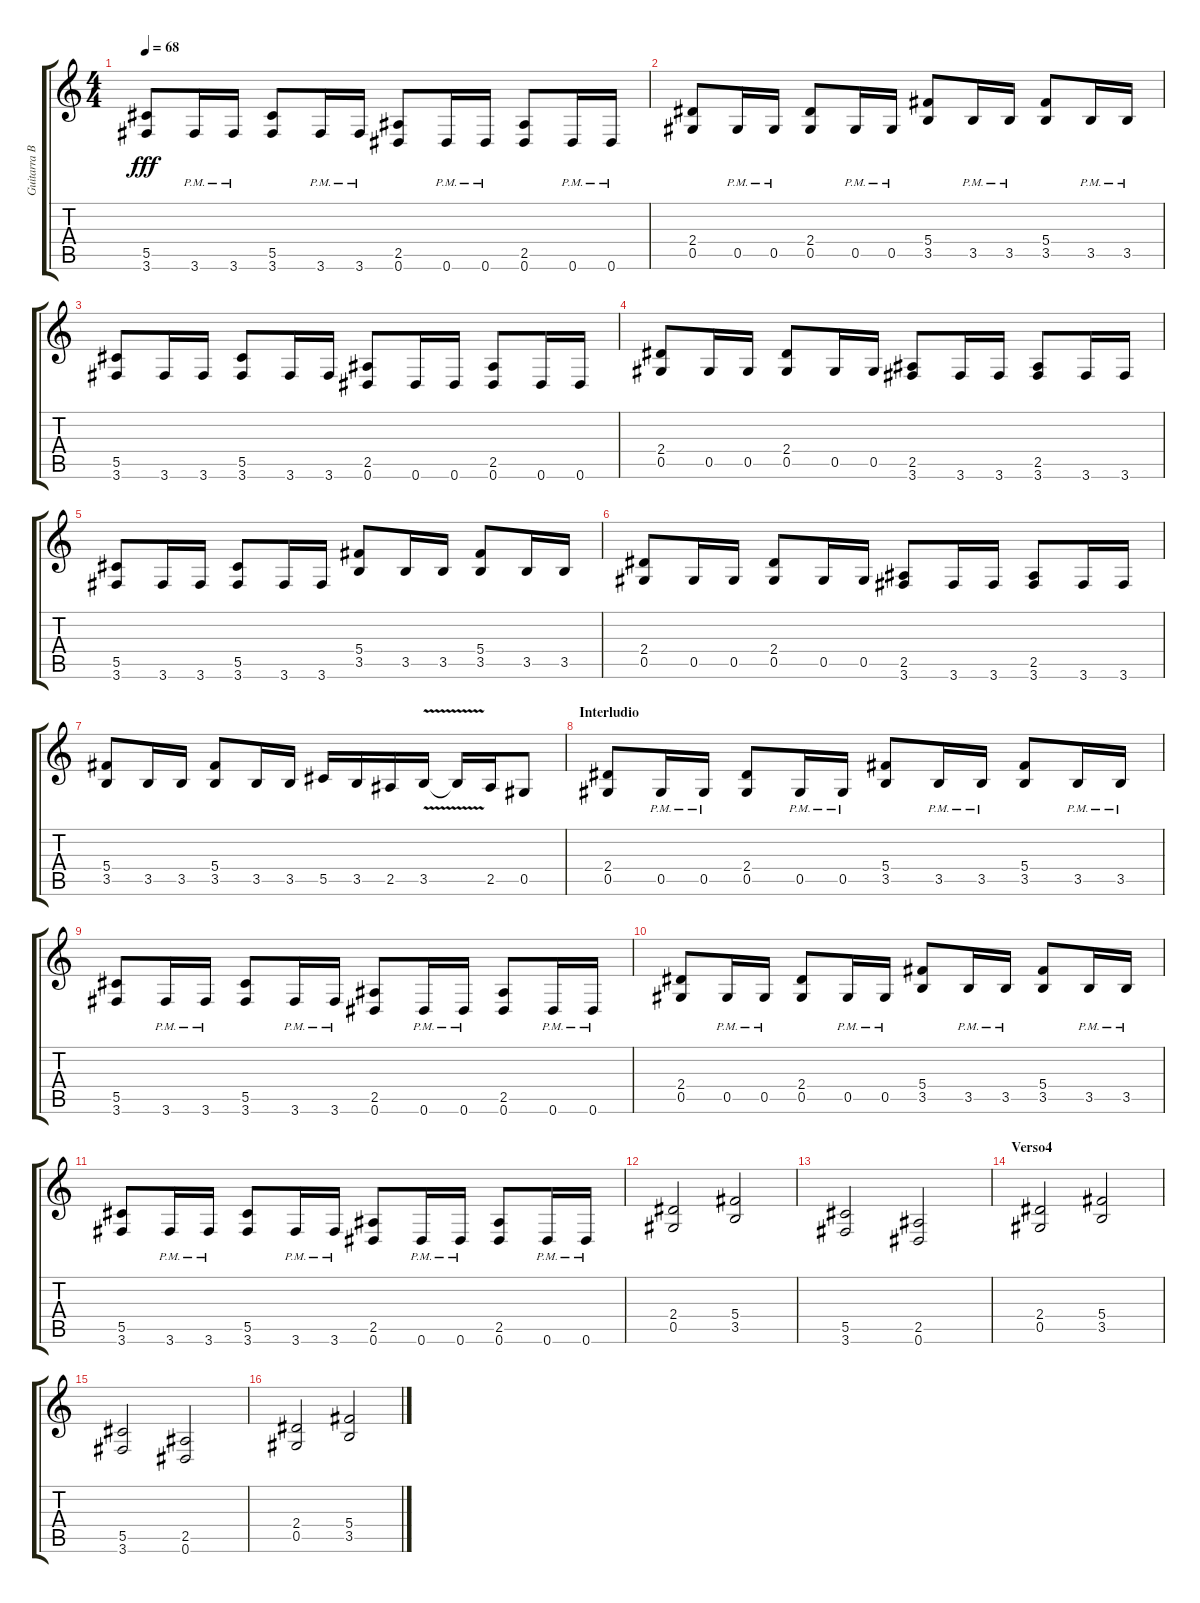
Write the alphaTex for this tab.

\track ("Guitarra Base" "Guitarra B") {instrument distortionguitar}
\staff {score tabs}
\tuning (Eb4 Bb3 Gb3 Db3 Ab2 Eb2) {hide}
\ts (4 4)
\tempo 68
\clef g2
\ks c
(5.5 3.6).8{dy fff} 3.6{pm}.16 3.6{pm}.16 (5.5 3.6).8 3.6{pm}.16 3.6{pm}.16 (2.5 0.6).8 0.6{pm}.16 0.6{pm}.16 (2.5 0.6).8 0.6{pm}.16 0.6{pm}.16 |
(2.4 0.5).8 0.5{pm}.16 0.5{pm}.16 (2.4 0.5).8 0.5{pm}.16 0.5{pm}.16 (5.4 3.5).8 3.5{pm}.16 3.5{pm}.16 (5.4 3.5).8 3.5{pm}.16 3.5{pm}.16 |
(5.5 3.6).8 3.6.16 3.6.16 (5.5 3.6).8 3.6.16 3.6.16 (2.5 0.6).8 0.6.16 0.6.16 (2.5 0.6).8 0.6.16 0.6.16 |
(2.4 0.5).8 0.5.16 0.5.16 (2.4 0.5).8 0.5.16 0.5.16 (2.5 3.6).8 3.6.16 3.6.16 (2.5 3.6).8 3.6.16 3.6.16 |
(5.5 3.6).8 3.6.16 3.6.16 (5.5 3.6).8 3.6.16 3.6.16 (5.4 3.5).8 3.5.16 3.5.16 (5.4 3.5).8 3.5.16 3.5.16 |
(2.4 0.5).8 0.5.16 0.5.16 (2.4 0.5).8 0.5.16 0.5.16 (2.5 3.6).8 3.6.16 3.6.16 (2.5 3.6).8 3.6.16 3.6.16 |
(5.4 3.5).8 3.5.16 3.5.16 (5.4 3.5).8 3.5.16 3.5.16 5.5.16 3.5.16 2.5.16 3.5{v}.16 3.5{t}.16 2.5.16 0.5.8 |
\section ("" "Interludio")
(2.4 0.5).8 0.5{pm}.16 0.5{pm}.16 (2.4 0.5).8 0.5{pm}.16 0.5{pm}.16 (5.4 3.5).8 3.5{pm}.16 3.5{pm}.16 (5.4 3.5).8 3.5{pm}.16 3.5{pm}.16 |
(5.5 3.6).8 3.6{pm}.16 3.6{pm}.16 (5.5 3.6).8 3.6{pm}.16 3.6{pm}.16 (2.5 0.6).8 0.6{pm}.16 0.6{pm}.16 (2.5 0.6).8 0.6{pm}.16 0.6{pm}.16 |
(2.4 0.5).8 0.5{pm}.16 0.5{pm}.16 (2.4 0.5).8 0.5{pm}.16 0.5{pm}.16 (5.4 3.5).8 3.5{pm}.16 3.5{pm}.16 (5.4 3.5).8 3.5{pm}.16 3.5{pm}.16 |
(5.5 3.6).8 3.6{pm}.16 3.6{pm}.16 (5.5 3.6).8 3.6{pm}.16 3.6{pm}.16 (2.5 0.6).8 0.6{pm}.16 0.6{pm}.16 (2.5 0.6).8 0.6{pm}.16 0.6{pm}.16 |
(2.4 0.5).2 (5.4 3.5).2 |
(5.5 3.6).2 (2.5 0.6).2 |
\section ("" "Verso4")
(2.4 0.5).2 (5.4 3.5).2 |
(5.5 3.6).2 (2.5 0.6).2 |
(2.4 0.5).2 (5.4 3.5).2
